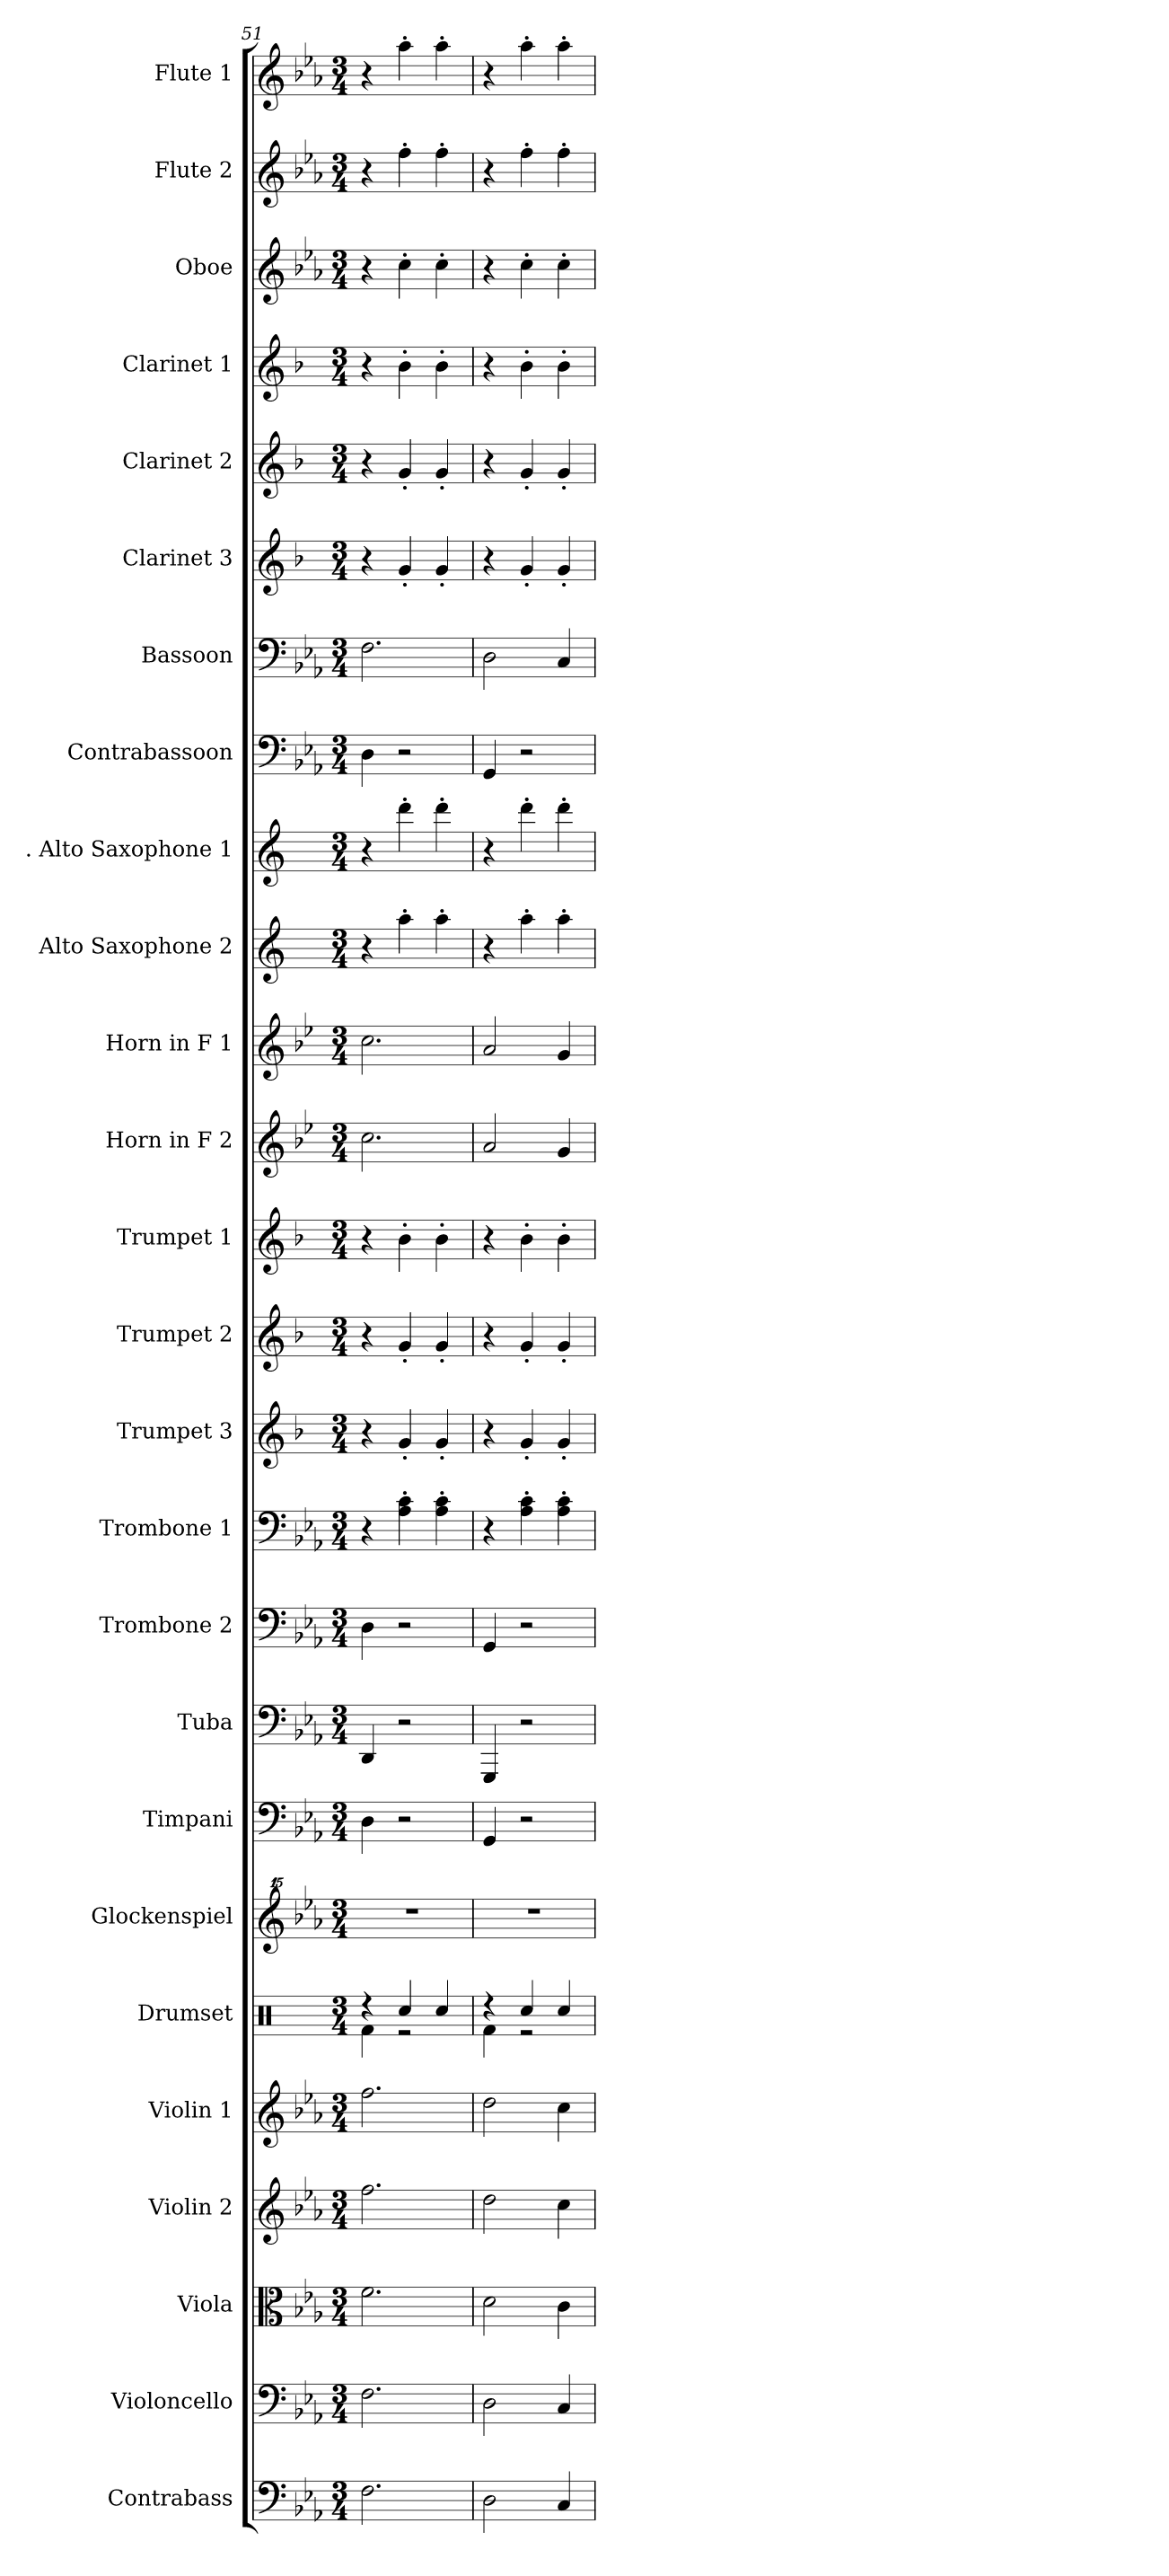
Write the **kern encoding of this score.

**kern	**kern	**kern	**kern	**kern	**kern	**kern	**kern	**kern	**kern	**kern	**kern	**kern	**kern	**kern	**kern	**kern	**kern	**kern	**kern	**kern	**kern	**kern	**kern	**kern	**kern
*part26	*part25	*part24	*part23	*part22	*part21	*part20	*part19	*part18	*part17	*part16	*part15	*part14	*part13	*part12	*part11	*part10	*part9	*part8	*part7	*part6	*part5	*part4	*part3	*part2	*part1
*staff26	*staff25	*staff24	*staff23	*staff22	*staff21	*staff20	*staff19	*staff18	*staff17	*staff16	*staff15	*staff14	*staff13	*staff12	*staff11	*staff10	*staff9	*staff8	*staff7	*staff6	*staff5	*staff4	*staff3	*staff2	*staff1
*I"Contrabass	*I"Violoncello	*I"Viola	*I"Violin 2	*I"Violin 1	*I"Drumset	*I"Glockenspiel	*I"Timpani	*I"Tuba	*I"Trombone 2	*I"Trombone 1	*I"Trumpet 3	*I"Trumpet 2	*I"Trumpet 1	*I"Horn in F 2	*I"Horn in F 1	*I"Alto Saxophone 2	*I". Alto Saxophone 1	*I"Contrabassoon	*I"Bassoon	*I"Clarinet 3	*I"Clarinet 2	*I"Clarinet 1	*I"Oboe	*I"Flute 2	*I"Flute 1
*I'Cb.	*I'Vlc.	*I'Vla.	*I'Vln. 2	*I'Vln. 1	*I'Drs.	*I'Glk.	*	*I'Tba.	*I'Tbn.	*	*	*I'2/3. Trp.	*I'1. Trp.	*	*I'1/2. Hn.	*I'A. Sax.	*I'1/2. Asax.	*I'Cbsn.	*I'Bsn.	*	*	*	*I'Ob.	*I'Fl.	*I'Fl.
*clefF4	*clefF4	*clefC3	*clefG2	*clefG2	*clefX	*clefG^^2	*clefF4	*clefF4	*clefF4	*clefF4	*clefG2	*clefG2	*clefG2	*clefG2	*clefG2	*clefG2	*clefG2	*clefF4	*clefF4	*clefG2	*clefG2	*clefG2	*clefG2	*clefG2	*clefG2
*ITrd7c12	*	*	*	*	*	*	*	*	*	*	*ITrd1c2	*ITrd1c2	*ITrd1c2	*ITrd4c7	*ITrd4c7	*ITrd5c9	*ITrd5c9	*ITrd7c12	*	*ITrd1c2	*ITrd1c2	*ITrd1c2	*	*	*
*k[b-e-a-]	*k[b-e-a-]	*k[b-e-a-]	*k[b-e-a-]	*k[b-e-a-]	*k[]	*k[b-e-a-]	*k[b-e-a-]	*k[b-e-a-]	*k[b-e-a-]	*k[b-e-a-]	*k[b-e-a-]	*k[b-e-a-]	*k[b-e-a-]	*k[b-e-a-]	*k[b-e-a-]	*k[b-e-a-]	*k[b-e-a-]	*k[b-e-a-]	*k[b-e-a-]	*k[b-e-a-]	*k[b-e-a-]	*k[b-e-a-]	*k[b-e-a-]	*k[b-e-a-]	*k[b-e-a-]
*M3/4	*M3/4	*M3/4	*M3/4	*M3/4	*M3/4	*M3/4	*M3/4	*M3/4	*M3/4	*M3/4	*M3/4	*M3/4	*M3/4	*M3/4	*M3/4	*M3/4	*M3/4	*M3/4	*M3/4	*M3/4	*M3/4	*M3/4	*M3/4	*M3/4	*M3/4
=51	=51	=51	=51	=51	=51	=51	=51	=51	=51	=51	=51	=51	=51	=51	=51	=51	=51	=51	=51	=51	=51	=51	=51	=51	=51
*	*	*	*	*	*^	*	*	*	*	*	*	*	*	*	*	*	*	*	*	*	*	*	*	*	*
2.FF\	2.F\	2.f\	2.ff\	2.ff\	4r	4Rf\	2.r	4D\	4DD/	4D\	4r	4r	4r	4r	2.f\	2.f\	4r	4r	4DD\	2.F\	4r	4r	4r	4r	4r	4r
.	.	.	.	.	4Rcc/	2r	.	2r	2r	2r	4A-\' 4c\'	4f'/	4f'/	4a-'\	.	.	4cc'\	4ff'\	2r	.	4f'/	4f'/	4a-'\	4cc'\	4ff'\	4aa-'\
.	.	.	.	.	4Rcc/	.	.	.	.	.	4A-\' 4c\'	4f'/	4f'/	4a-'\	.	.	4cc'\	4ff'\	.	.	4f'/	4f'/	4a-'\	4cc'\	4ff'\	4aa-'\
=52	=52	=52	=52	=52	=52	=52	=52	=52	=52	=52	=52	=52	=52	=52	=52	=52	=52	=52	=52	=52	=52	=52	=52	=52	=52	=52
2DD\	2D\	2d\	2dd\	2dd\	4r	4Rf\	2.r	4GG/	4GGG/	4GG/	4r	4r	4r	4r	2d/	2d/	4r	4r	4GGG/	2D\	4r	4r	4r	4r	4r	4r
.	.	.	.	.	4Rcc/	2r	.	2r	2r	2r	4A-\' 4c\'	4f'/	4f'/	4a-'\	.	.	4cc'\	4ff'\	2r	.	4f'/	4f'/	4a-'\	4cc'\	4ff'\	4aa-'\
4CC/	4C/	4c\	4cc\	4cc\	4Rcc/	.	.	.	.	.	4A-\' 4c\'	4f'/	4f'/	4a-'\	4c/	4c/	4cc'\	4ff'\	.	4C/	4f'/	4f'/	4a-'\	4cc'\	4ff'\	4aa-'\
*	*	*	*	*	*v	*v	*	*	*	*	*	*	*	*	*	*	*	*	*	*	*	*	*	*	*	*
=	=	=	=	=	=	=	=	=	=	=	=	=	=	=	=	=	=	=	=	=	=	=	=	=	=
*-	*-	*-	*-	*-	*-	*-	*-	*-	*-	*-	*-	*-	*-	*-	*-	*-	*-	*-	*-	*-	*-	*-	*-	*-	*-
